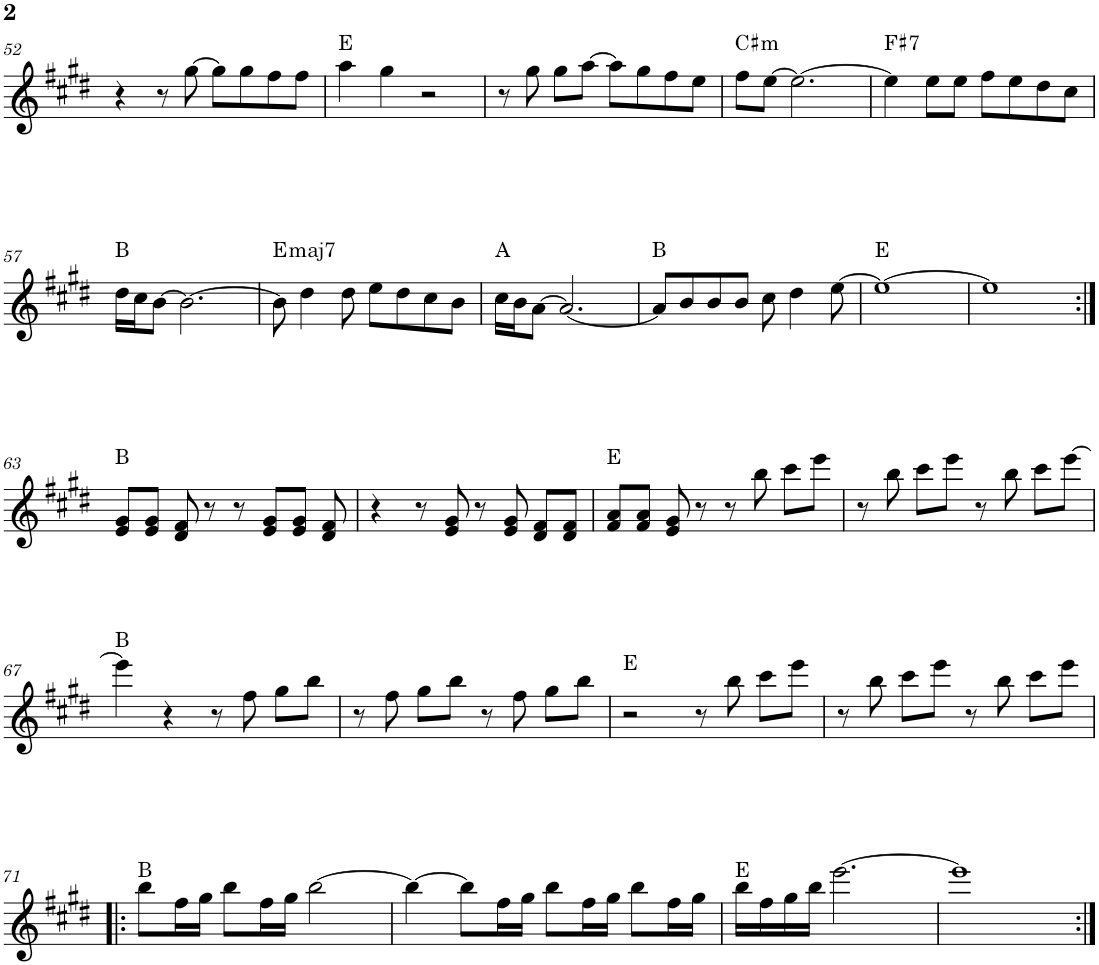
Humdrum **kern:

**kern	**harte
*part1	*part1
*staff1	*
*I"P1	*
!!LO:PB:g=z
*clefG2	*
*k[f#c#g#d#]	*
*E:	*
*M4/4	*
=52	=52
4r	.
8r	.
[>8gg#\	.
8gg#\L]	.
8gg#\	.
8ff#\	.
8ff#\J	.
=53	=53
4aa\	E:maj
4gg#\	.
2r	.
=54	=54
8r	.
8gg#\	.
8gg#\L	.
[>8aa\J	.
8aa\L]	.
8gg#\	.
8ff#\	.
8ee\J	.
=55	=55
!	!LO:H:kt=m
8ff#\L	C#:min
[8ee\J	.
2.ee\_	.
=56	=56
!	!LO:H:kt=7
4ee\]	F#:7
8ee\L	.
8ee\J	.
8ff#\L	.
8ee\	.
8dd#\	.
8cc#\J	.
!!LO:LB:g=z
=57	=57
16dd#\LL	B:maj
16cc#\J	.
[8b\J	.
2.b\_	.
=58	=58
!	!LO:H:kt=maj7
8b\]	E:maj7
4dd#\	.
8dd#\	.
8ee\L	.
8dd#\	.
8cc#\	.
8b\J	.
=59	=59
16cc#\LL	A:maj
16b\J	.
[8a\J	.
2.a/_	.
=60	=60
8a/L]	B:maj
8b/	.
8b/	.
8b/J	.
8cc#\	.
4dd#\	.
[>8ee\	.
=61	=61
1ee_	E:maj
=62	=62
1ee]	.
!!LO:LB:g=z
=63:|!	=63:|!
8e/ 8g#/L	B:maj
8e/ 8g#/J	.
8d#/ 8f#/	.
8r	.
8r	.
8e/ 8g#/L	.
8e/ 8g#/J	.
8d#/ 8f#/	.
=64	=64
4r	.
8r	.
8e/ 8g#/	.
8r	.
8e/ 8g#/	.
8d#/ 8f#/L	.
8d#/ 8f#/J	.
=65	=65
8f#/ 8a/L	E:maj
8f#/ 8a/J	.
8e/ 8g#/	.
8r	.
8r	.
8bb\	.
8ccc#\L	.
8eee\J	.
=66	=66
8r	.
8bb\	.
8ccc#\L	.
8eee\J	.
8r	.
8bb\	.
8ccc#\L	.
[>8eee\J	.
!!LO:LB:g=z
=67	=67
4eee\]	B:maj
4r	.
8r	.
8ff#\	.
8gg#\L	.
8bb\J	.
=68	=68
8r	.
8ff#\	.
8gg#\L	.
8bb\J	.
8r	.
8ff#\	.
8gg#\L	.
8bb\J	.
=69	=69
2r	E:maj
8r	.
8bb\	.
8ccc#\L	.
8eee\J	.
=70	=70
8r	.
8bb\	.
8ccc#\L	.
8eee\J	.
8r	.
8bb\	.
8ccc#\L	.
8eee\J	.
!!LO:LB:g=z
=71!|:	=71!|:
8bb\L	B:maj
16ff#\L	.
16gg#\JJ	.
8bb\L	.
16ff#\L	.
16gg#\JJ	.
[>2bb\	.
=72	=72
4bb\_	.
8bb\L]	.
16ff#\L	.
16gg#\JJ	.
8bb\L	.
16ff#\L	.
16gg#\JJ	.
8bb\L	.
16ff#\L	.
16gg#\JJ	.
=73	=73
16bb\LL	E:maj
16ff#\	.
16gg#\	.
16bb\JJ	.
[>2.eee\	.
=74	=74
1eee]	.
=:|!	=:|!
*-	*-
